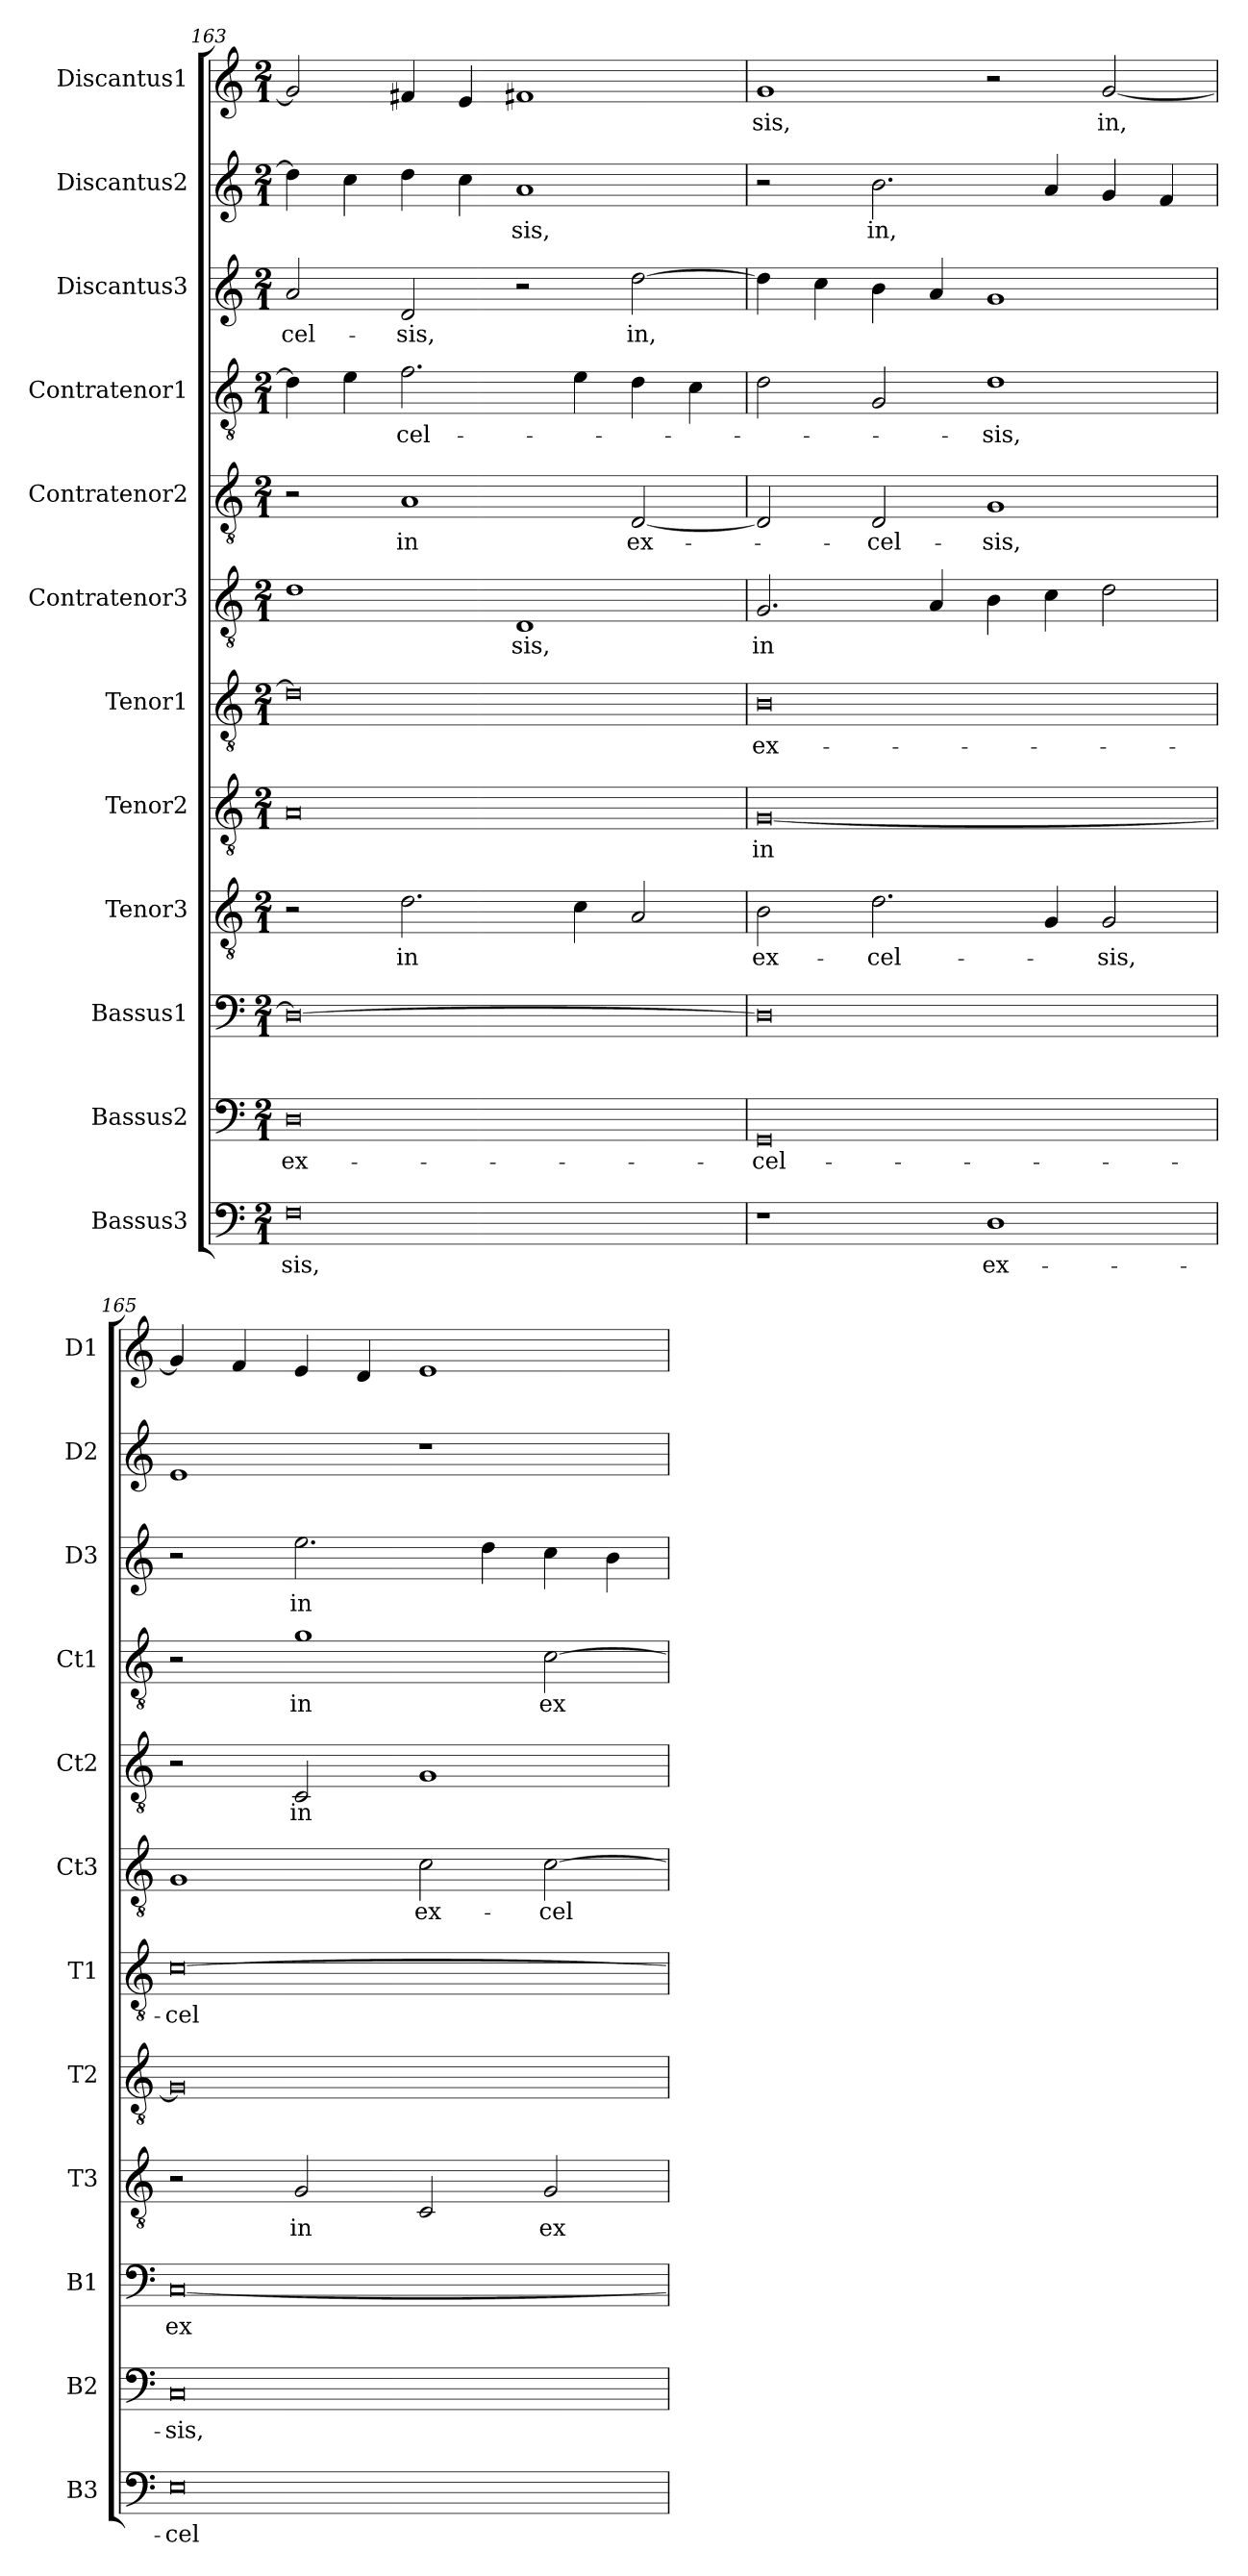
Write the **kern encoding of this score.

**kern	**text	**kern	**text	**kern	**text	**kern	**text	**kern	**text	**kern	**text	**kern	**text	**kern	**text	**kern	**text	**kern	**text	**kern	**text	**kern	**text
*part12	*part12	*part11	*part11	*part10	*part10	*part9	*part9	*part8	*part8	*part7	*part7	*part6	*part6	*part5	*part5	*part4	*part4	*part3	*part3	*part2	*part2	*part1	*part1
*staff12	*staff12	*staff11	*staff11	*staff10	*staff10	*staff9	*staff9	*staff8	*staff8	*staff7	*staff7	*staff6	*staff6	*staff5	*staff5	*staff4	*staff4	*staff3	*staff3	*staff2	*staff2	*staff1	*staff1
*I"Bassus3	*	*I"Bassus2	*	*I"Bassus1	*	*I"Tenor3	*	*I"Tenor2	*	*I"Tenor1	*	*I"Contratenor3	*	*I"Contratenor2	*	*I"Contratenor1	*	*I"Discantus3	*	*I"Discantus2	*	*I"Discantus1	*
*I'B3	*	*I'B2	*	*I'B1	*	*I'T3	*	*I'T2	*	*I'T1	*	*I'Ct3	*	*I'Ct2	*	*I'Ct1	*	*I'D3	*	*I'D2	*	*I'D1	*
*clefF4	*	*clefF4	*	*clefF4	*	*clefGv2	*	*clefGv2	*	*clefGv2	*	*clefGv2	*	*clefGv2	*	*clefGv2	*	*clefG2	*	*clefG2	*	*clefG2	*
*k[]	*	*k[]	*	*k[]	*	*k[]	*	*k[]	*	*k[]	*	*k[]	*	*k[]	*	*k[]	*	*k[]	*	*k[]	*	*k[]	*
*M2/1	*	*M2/1	*	*M2/1	*	*M2/1	*	*M2/1	*	*M2/1	*	*M2/1	*	*M2/1	*	*M2/1	*	*M2/1	*	*M2/1	*	*M2/1	*
=163	=163	=163	=163	=163	=163	=163	=163	=163	=163	=163	=163	=163	=163	=163	=163	=163	=163	=163	=163	=163	=163	=163	=163
0F\	-sis,	0D\	ex-	0D\_	.	2r	.	0A/	.	0d\]	.	1d\	.	2r	.	4d\]	.	2a/	-cel-	4dd\]	.	2g/]	.
.	.	.	.	.	.	.	.	.	.	.	.	.	.	.	.	4e\	.	.	.	4cc\	.	.	.
.	.	.	.	.	.	2.d\	in	.	.	.	.	.	.	1A/	in	2.f\	-cel-	2d/	-sis,	4dd\	.	4f#X/	.
.	.	.	.	.	.	.	.	.	.	.	.	.	.	.	.	.	.	.	.	4cc\	.	4e/	.
.	.	.	.	.	.	.	.	.	.	.	.	1D/	-sis,	.	.	.	.	2r	.	1a/	-sis,	1f#X/	.
.	.	.	.	.	.	4c\	.	.	.	.	.	.	.	.	.	4e\	.	.	.	.	.	.	.
.	.	.	.	.	.	2A/	.	.	.	.	.	.	.	[2D/	ex-	4d\	.	[2dd\	in,	.	.	.	.
.	.	.	.	.	.	.	.	.	.	.	.	.	.	.	.	4c\	.	.	.	.	.	.	.
=164	=164	=164	=164	=164	=164	=164	=164	=164	=164	=164	=164	=164	=164	=164	=164	=164	=164	=164	=164	=164	=164	=164	=164
1r	.	0GG/	-cel-	0D\]	.	2B\	ex-	[0G/	in	0B\	ex-	2.G/	in	2D/]	.	2d\	.	4dd\]	.	2r	.	1g/	-sis,
.	.	.	.	.	.	.	.	.	.	.	.	.	.	.	.	.	.	4cc\	.	.	.	.	.
.	.	.	.	.	.	2.d\	-cel-	.	.	.	.	.	.	2D/	-cel-	2G/	.	4b\	.	2.b\	in,	.	.
.	.	.	.	.	.	.	.	.	.	.	.	4A/	.	.	.	.	.	4a/	.	.	.	.	.
1D\	ex-	.	.	.	.	.	.	.	.	.	.	4B\	.	1G/	-sis,	1d\	-sis,	1g/	.	.	.	2r	.
.	.	.	.	.	.	4G/	.	.	.	.	.	4c\	.	.	.	.	.	.	.	4a/	.	.	.
.	.	.	.	.	.	2G/	-sis,	.	.	.	.	2d\	.	.	.	.	.	.	.	4g/	.	[2g/	in,
.	.	.	.	.	.	.	.	.	.	.	.	.	.	.	.	.	.	.	.	4f/	.	.	.
=165	=165	=165	=165	=165	=165	=165	=165	=165	=165	=165	=165	=165	=165	=165	=165	=165	=165	=165	=165	=165	=165	=165	=165
0E\	-cel-	0C/	-sis,	[0C/	ex-	2r	.	0G/]	.	[0c\	-cel-	1G/	.	2r	.	2r	.	2r	.	1e/	.	4g/]	.
.	.	.	.	.	.	.	.	.	.	.	.	.	.	.	.	.	.	.	.	.	.	4f/	.
.	.	.	.	.	.	2G/	in	.	.	.	.	.	.	2C/	in	1g\	in	2.ee\	in	.	.	4e/	.
.	.	.	.	.	.	.	.	.	.	.	.	.	.	.	.	.	.	.	.	.	.	4d/	.
.	.	.	.	.	.	2C/	.	.	.	.	.	2c\	ex-	1G/	.	.	.	.	.	1r	.	1e/	.
.	.	.	.	.	.	.	.	.	.	.	.	.	.	.	.	.	.	4dd\	.	.	.	.	.
.	.	.	.	.	.	2G/	ex-	.	.	.	.	[2c\	-cel-	.	.	[2c\	ex-	4cc\	.	.	.	.	.
.	.	.	.	.	.	.	.	.	.	.	.	.	.	.	.	.	.	4b\	.	.	.	.	.
=	=	=	=	=	=	=	=	=	=	=	=	=	=	=	=	=	=	=	=	=	=	=	=
*-	*-	*-	*-	*-	*-	*-	*-	*-	*-	*-	*-	*-	*-	*-	*-	*-	*-	*-	*-	*-	*-	*-	*-
